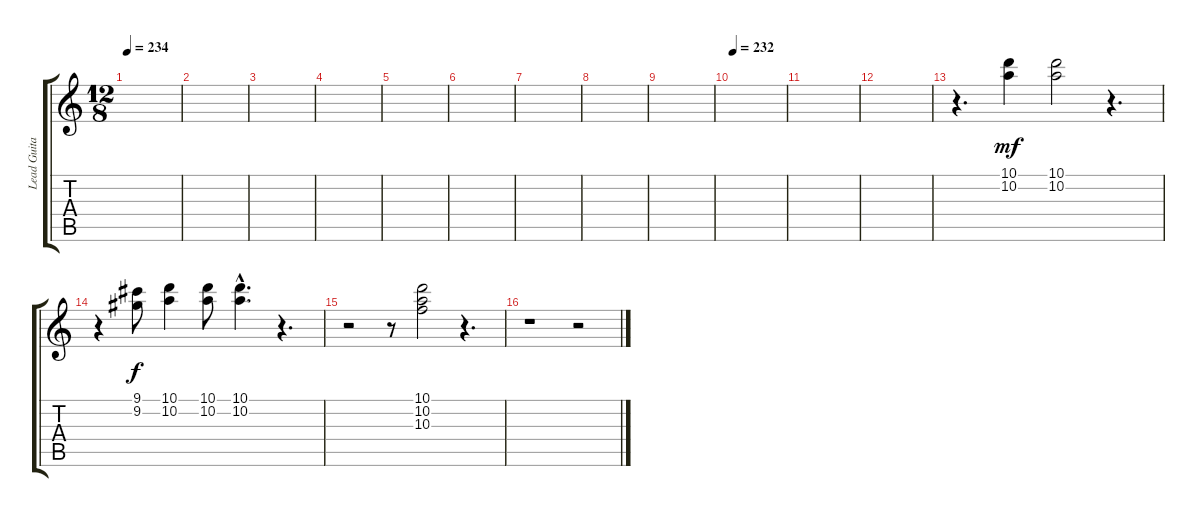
\track ("Lead Guitar" "Lead Guita") {instrument electricguitarclean}
\staff {score tabs}
\tuning (E4 B3 G3 D3 A2 E2) {hide}
\ts (12 8)
\tempo 234
\clef g2
\ks c
|
|
|
|
|
|
|
|
|
\tempo 232
|
|
|
r.4{d} (10.1 10.2).4{dy mf} (10.1 10.2).2 r.4{d} |
r.4 (9.1 9.2).8{dy f} (10.1 10.2).4 (10.1 10.2).8 (10.1{hac} 10.2{hac}).4{d} r.4{d} |
r.2 r.8 (10.1 10.2 10.3).2 r.4{d} |
r.1 r.2
